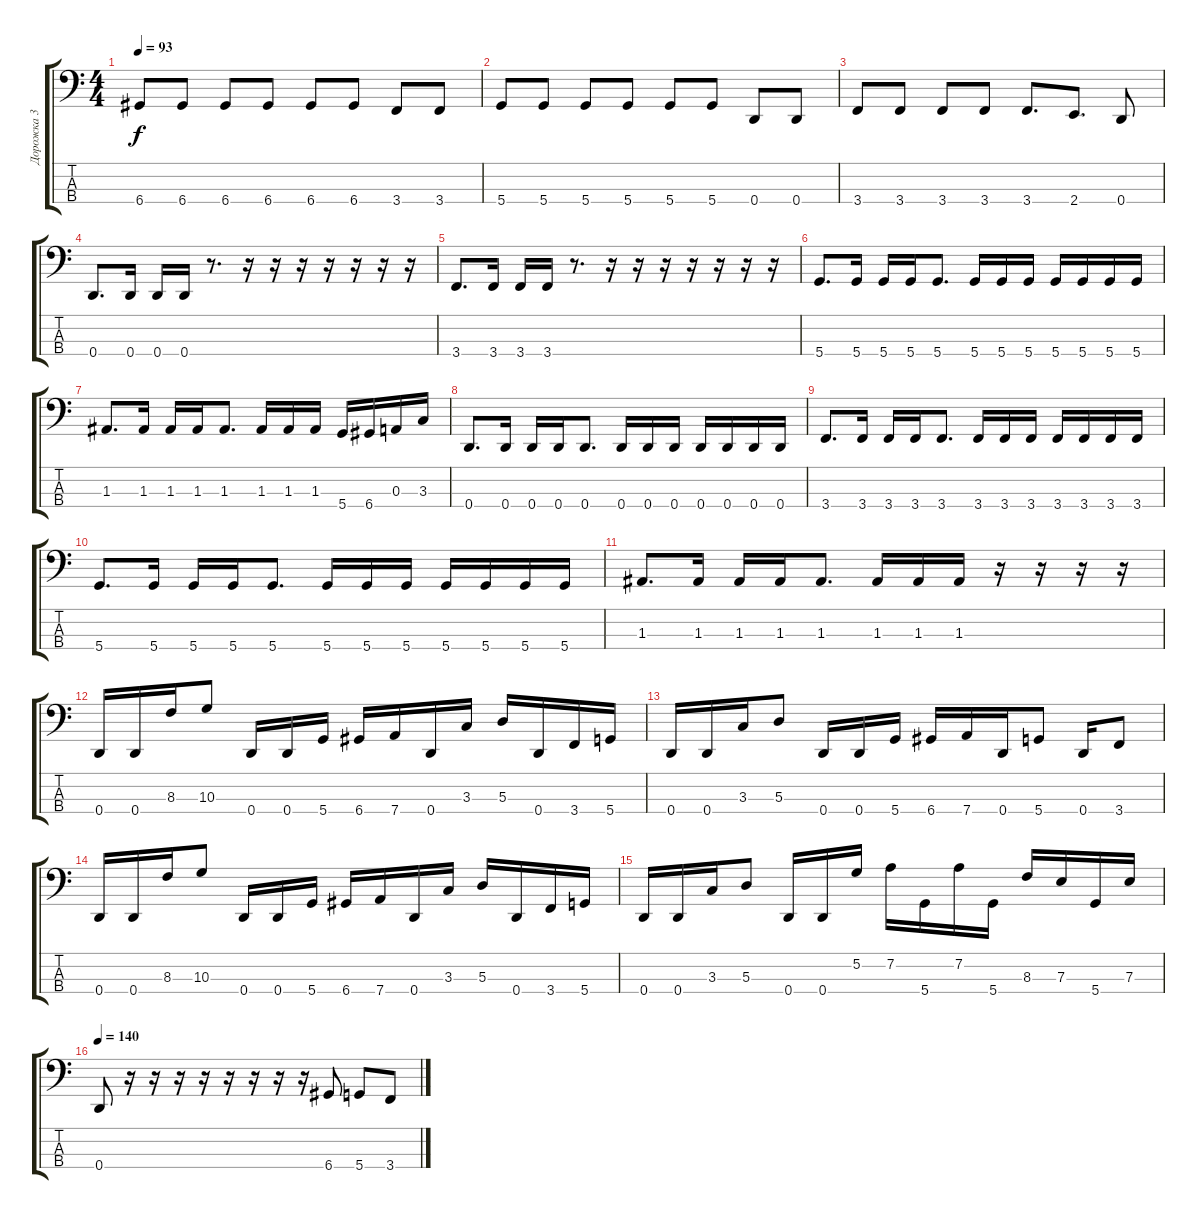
\track ("Дорожка 3" "Дорожка 3") {instrument electricbassfinger}
\staff {score tabs}
\tuning (G2 D2 A1 D1) {hide}
\ts (4 4)
\tempo 93
\clef f4
\ks c
6.4.8{dy f} 6.4.8 6.4.8 6.4.8 6.4.8 6.4.8 3.4.8 3.4.8 |
5.4.8 5.4.8 5.4.8 5.4.8 5.4.8 5.4.8 0.4.8 0.4.8 |
3.4.8 3.4.8 3.4.8 3.4.8 3.4.8{d} 2.4.8{d} 0.4.8 |
0.4.8{d} 0.4.16 0.4.16 0.4.16 r.8{d} r.16 r.16 r.16 r.16 r.16 r.16 r.16 |
3.4.8{d} 3.4.16 3.4.16 3.4.16 r.8{d} r.16 r.16 r.16 r.16 r.16 r.16 r.16 |
5.4.8{d} 5.4.16 5.4.16 5.4.16 5.4.8{d} 5.4.16 5.4.16 5.4.16 5.4.16 5.4.16 5.4.16 5.4.16 |
1.3.8{d} 1.3.16 1.3.16 1.3.16 1.3.8{d} 1.3.16 1.3.16 1.3.16 5.4.16 6.4.16 0.3.16 3.3.16 |
0.4.8{d} 0.4.16 0.4.16 0.4.16 0.4.8{d} 0.4.16 0.4.16 0.4.16 0.4.16 0.4.16 0.4.16 0.4.16 |
3.4.8{d} 3.4.16 3.4.16 3.4.16 3.4.8{d} 3.4.16 3.4.16 3.4.16 3.4.16 3.4.16 3.4.16 3.4.16 |
5.4.8{d} 5.4.16 5.4.16 5.4.16 5.4.8{d} 5.4.16 5.4.16 5.4.16 5.4.16 5.4.16 5.4.16 5.4.16 |
1.3.8{d} 1.3.16 1.3.16 1.3.16 1.3.8{d} 1.3.16 1.3.16 1.3.16 r.16 r.16 r.16 r.16 |
0.4.16 0.4.16 8.3.16 10.3.8 0.4.16 0.4.16 5.4.16 6.4.16 7.4.16 0.4.16 3.3.16 5.3.16 0.4.16 3.4.16 5.4.16 |
0.4.16 0.4.16 3.3.16 5.3.8 0.4.16 0.4.16 5.4.16 6.4.16 7.4.16 0.4.16 5.4.8 0.4.16 3.4.8 |
0.4.16 0.4.16 8.3.16 10.3.8 0.4.16 0.4.16 5.4.16 6.4.16 7.4.16 0.4.16 3.3.16 5.3.16 0.4.16 3.4.16 5.4.16 |
0.4.16 0.4.16 3.3.16 5.3.8 0.4.16 0.4.16 5.2.16 7.2.16 5.4.16 7.2.16 5.4.16 8.3.16 7.3.16 5.4.16 7.3.16 |
\tempo 140
0.4.8 r.16 r.16 r.16 r.16 r.16 r.16 r.16 r.16 6.4.8 5.4.8 3.4.8
